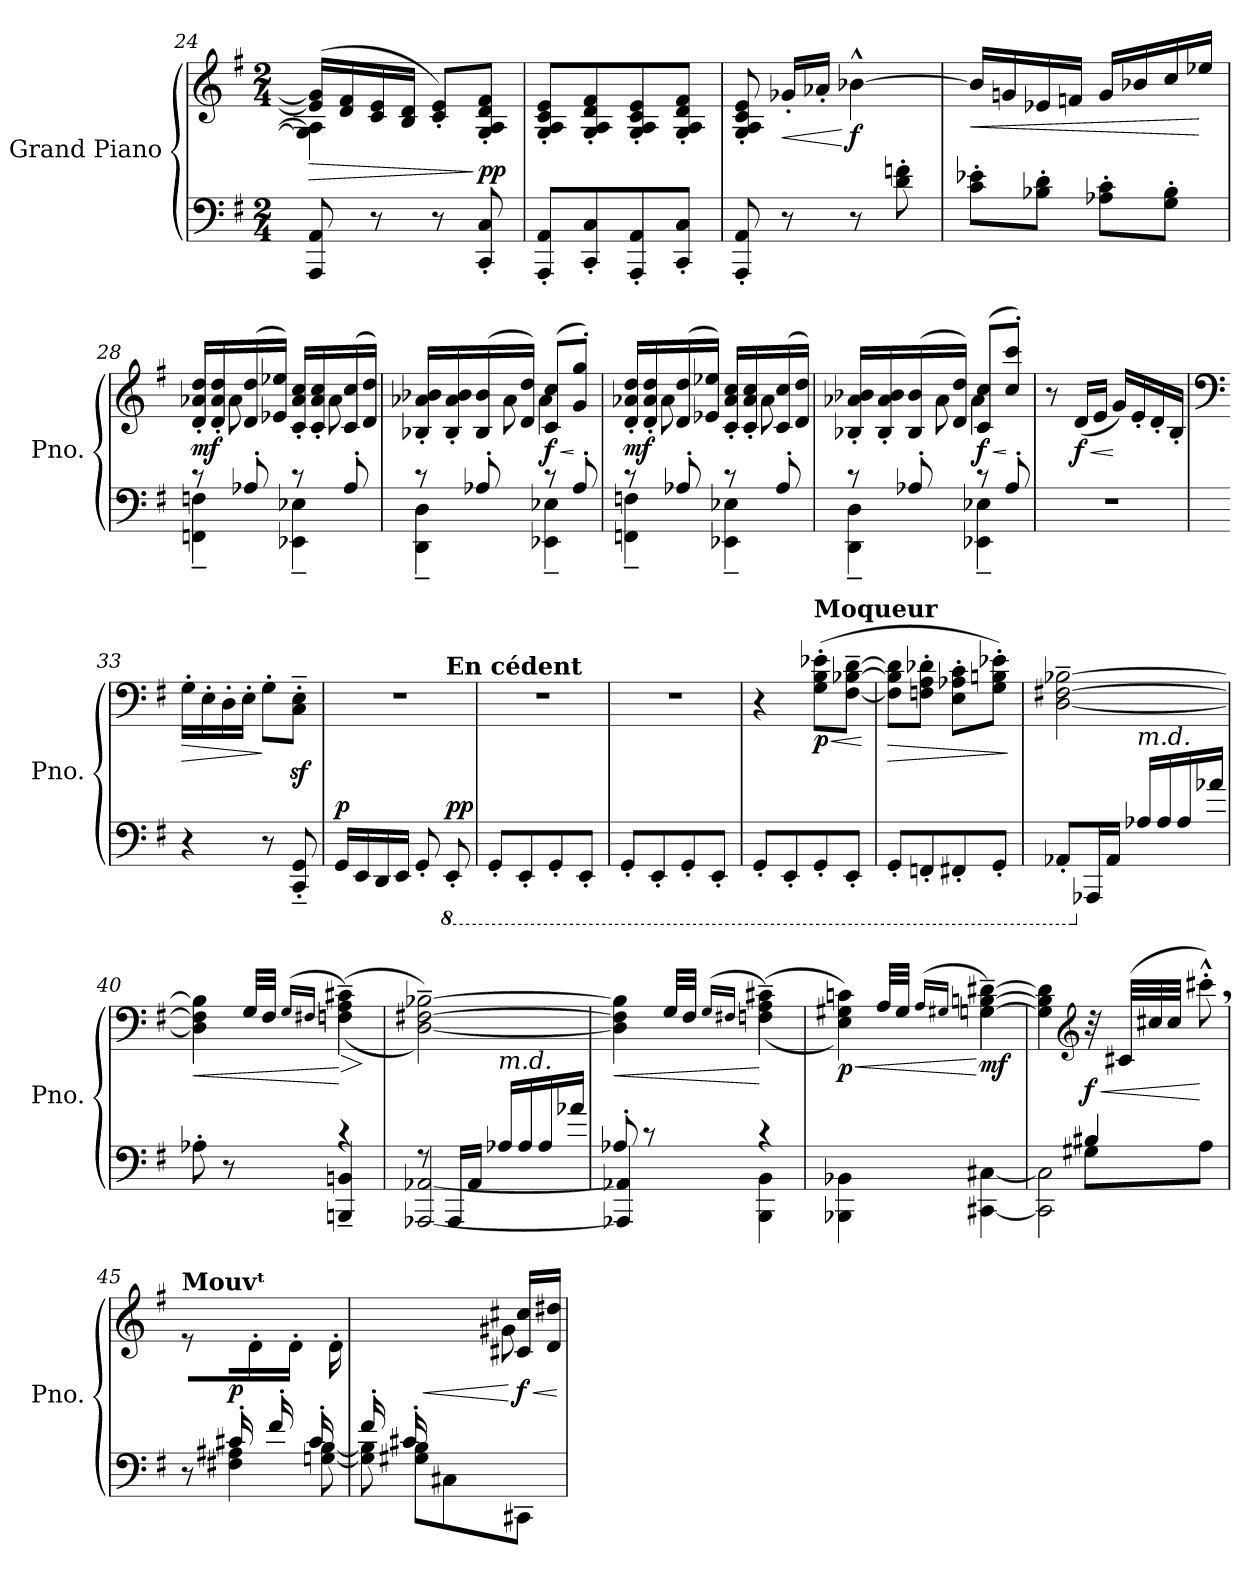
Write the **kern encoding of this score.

**kern	**kern	**dynam
*part1	*part1	*part1
*staff2	*staff1	*staff1/2
*I"Grand Piano	*	*
*I'Pno.	*	*
*clefF4	*clefG2	*
*k[f#]	*k[f#]	*
*M2/4	*M2/4	*
=24	=24	=24
!	!	!LO:HP:b
*	*^	*
8AAA/ 8AA/	(>16e/] 16g/]LL	4G\] 4A\]	>
.	16d/ 16f#/	.	.
8r	16c/ 16e/	.	.
.	16B/ 16d/JJ	.	.
8r	8c/'< 8e/'<L)	4ryy	.
!	!	!	!LO:DY:n=1:b
8CC/' 8C/'	8G/'< 8A/'< 8d/'< 8f#/'<J	.	] pp
*	*v	*v	*
=25	=25	=25
8AAA/' 8AA/'L	8G/' 8A/' 8c/' 8e/'L	.
8CC/' 8C/'	8G/' 8A/' 8d/' 8f#/'	.
8AAA/' 8AA/'	8G/' 8A/' 8c/' 8e/'	.
8CC/' 8C/'J	8G/' 8A/' 8d/' 8f#/'J	.
=26	=26	=26
8AAA/' 8AA/'	8G/' 8A/' 8c/' 8e/'	.
!	!	!LO:HP:b
8r	16g-X'/LL	<
.	16a-X'/JJ	.
!	!	!LO:DY:n=1:b
8r	[4b-X^^\	[ f
8d\' 8fn\'	.	.
!!LO:LB:g=z
=27	=27	=27
!	!	!LO:HP:b
8c\' 8e-X\'L	16b-i/LL]	<
.	16gn/	.
8B-X\' 8d\'J	16e-X/	.
.	16fn/JJ	.
8A-X\' 8c\'L	16g/LL	.
.	16b-/	.
8G\' 8B-\'J	16cc/	.
.	16ee-X/JJ	[
=28	=28	=28
*^	*^	*
!	!	!	!	!LO:DY:b
8r	4FFn\~ 4Fn\~	16d/' 16a-X/' 16dd/'LL	8ryy	mf
.	.	16d/' 16a-/' 16dd/'	.	.
8A-X'/	.	(>16d/ 16dd/	8a-\	.
.	.	16e-X/ 16ee-X/JJ)	.	.
8r	4EE-X\~ 4E-X\~	16c/' 16a-/' 16cc/'LL	8ryy	.
.	.	16c/' 16a-/' 16cc/'	.	.
8A-'/	.	(>16c/ 16cc/	8a-\	.
.	.	16d/ 16dd/JJ)	.	.
=29	=29	=29	=29	=29
8r	4DD\~ 4D\~	16B-X/' 16a-X/' 16b-X/'LL	8ryy	.
.	.	16B-/' 16a-/' 16b-/'	.	.
8A-X'/	.	(>16B-/ 16b-/	8a-\	.
.	.	16d/ 16dd/JJ)	.	.
!	!	!	!	!LO:HP:b
!	!	!	!	!LO:DY:n=1:b
8r	4EE-X\~ 4E-X\~	(<8c/ 8cc/L	4a-\	< f
8A-'/	.	8g/'< 8gg/'<J)	.	[
=30	=30	=30	=30	=30
!	!	!	!	!LO:DY:b
8r	4FFn\~ 4Fn\~	16d/' 16a-X/' 16dd/'LL	8ryy	mf
.	.	16d/' 16a-/' 16dd/'	.	.
8A-X'/	.	(>16d/ 16dd/	8a-\	.
.	.	16e-X/ 16ee-X/JJ)	.	.
8r	4EE-X\~ 4E-X\~	16c/' 16a-/' 16cc/'LL	8ryy	.
.	.	16c/' 16a-/' 16cc/'	.	.
8A-'/	.	(>16c/ 16cc/	8a-\	.
.	.	16d/ 16dd/JJ)	.	.
!!LO:LB:g=z	!!
=31	=31	=31	=31	=31
8r	4DD\~ 4D\~	16B-X/' 16a-X/' 16b-X/'LL	8ryy	.
.	.	16B-/' 16a-/' 16b-/'	.	.
8A-X'/	.	(>16B-/ 16b-/	8a-\	.
.	.	16d/ 16dd/JJ)	.	.
!	!	!	!	!LO:HP:b
!	!	!	!	!LO:DY:n=1:b
8r	4EE-X\~ 4E-X\~	(<8c/ 8cc/L	4a-\	< f
8A-'/	.	8cc/'< 8ccc/'<J)	.	[
*v	*v	*	*	*
*	*v	*v	*
=32	=32	=32
2r	8r	.
!	!	!LO:HP:b
!	!	!LO:DY:n=1:b
.	(<16d/LL	< f
.	16e/JJ	.
.	16g/LL)	[
.	16e'/	.
.	16d'/	.
.	16B'/JJ	.
=33	=33	=33
*	*clefF4	*
!	!	!LO:HP:b
4r	16G'\LL	>
.	16E'\	.
.	16D'\	.
.	16E'\JJ	.
8r	8G'\L	]
8CC/'~ 8GG/'~	8C\z<'~ 8E\z<'~J	.
=34	=34	=34
!	!	!LO:DY:a=2
*	*^	*
16GG/LL	2r	4.ryy	p
16EE/	.	.	.
16DD/	.	.	.
16EE/JJ	.	.	.
8GG'/	.	.	.
*8ba	*	*	*
!	!	!LO:TX:a:B:t=En cédent	!
!	!	!	!LO:DY:a=2
8EEE'/	.	8ryy	pp
*	*v	*v	*
=35	=35	=35
8GGG'/L	2r	.
8EEE'/	.	.
8GGG'/	.	.
8EEE'/J	.	.
!!LO:LB:g=z
=36	=36	=36
8GGG'/L	2r	.
8EEE'/	.	.
8GGG'/	.	.
8EEE'/J	.	.
=37	=37	=37
8GGG'/L	4r	.
8EEE'/	.	.
!	!LO:TX:B:t=Moqueur	!
!	!	!LO:HP:b
!	!	!LO:DY:n=1:b
8GGG'/	(>8G\' 8B\' 8e-X\'L	< p
8EEE'/J	[8F#\~ [8B-X\~ [8d\~J	.
.	.	[
=38	=38	=38
!	!	!LO:HP:b
8GGG'/L	8F#\] 8B-\] 8d\]L	>
8FFFn'/	8Fn\' 8A\' 8d-X\'J	.
8FFF#X'/	8E\' 8A-X\' 8c\'L	.
8GGG'/J	8G\' 8Bn\' 8e-X\'J)	.
.	.	]
=39	=39	=39
8AAA-X'/L	[2D\~ [2F#X\~ [2B-X\~	.
*X8ba	*	*
16AAA-X/L	.	.
16AA-/JJ	.	.
!LO:TX:i:t=m.d.	!	!
16A-X/LL	.	.
16A-/	.	.
16A-/	.	.
16a-X/JJ	.	.
=40	=40	=40
*^	*	*
!	!	!	!LO:HP:b
*	*	*^	*
*	*	*	*^	*
8A-X'\	4ryy	4D\] 4F#\] 4B-\]	8.ryy	4ryy	<
8r	.	.	.	.	.
.	.	.	32G!/LLL	.	.
.	.	.	32F#!/JJJ	.	.
.	.	.	.	(<16qG/LL	.
.	.	.	.	16qF#X/JJ	.
!	!	!	!	!	!LO:HP:n=1:b
4r	4BBBn/~< 4BBn/~<	(<(>4Fn\~ 4A\~ 4c#X\~	4ryy	4Fn\)	[ >
*v	*v	*	*	*	*
*	*v	*v	*v	*
.	.	]
!!LO:LB:g=z
=41	=41	=41
*^	*	*
8r	[2AAA-X/ [2AA-X/	[2D\~ [2F#X\~ [2B-X\~))	.
16AAA-/LL	.	.	.
16AA-/JJ	.	.	.
!LO:TX:i:t=m.d.	!	!	!
16A-X/LL	.	.	.
16A-/	.	.	.
16A-/	.	.	.
16a-X/JJ	.	.	.
=42	=42	=42	=42
!	!	!	!LO:HP:b
*	*	*^	*
*	*	*	*^	*
8A-X'/	4AAA-X/] 4AA-X/]	4D\] 4F#\] 4B-\]	8.ryy	4ryy	<
8r	.	.	.	.	.
.	.	.	32G!/LLL	.	.
.	.	.	32F#!/JJJ	.	.
.	.	.	.	(<16qG/LL	.
.	.	.	.	16qF#X/JJ	.
4r	4BBB\ 4BB\	(>(>4Fn\~> 4A\~> 4c#X\~>	4ryy	4Fn\)	[
=43	=43	=43	=43	=43	=43
!	!	!	!	!	!LO:HP:b
!	!	!	!	!	!LO:DY:n=1:b
2ryy	4BBB-X\ 4BB-X\	4E\ 4G#X\ 4cn\))	8.ryy	4ryy	< p
.	.	.	32A!/LLL	.	.
.	.	.	32G#!/JJJ	.	.
.	.	.	.	(<16qA/LL	.
.	.	.	.	16qG#X/JJ	.
!	!	!	!	!	!LO:DY:n=2:b
.	[4CC#X\ [4C#X\	[4Gn\~ [4Bn\~ [4d#X\~	4ryy	4Gn\)	[ mf
*	*	*v	*v	*v	*
=44	=44	=44	=44
*	*^	*	*
4ryy	2CC#\] 2C#\]	4ryy	4G\] 4B\] 4d#\]	.
*	*	*	*clefG2	*
!	!	!	!	!LO:HP:b
!	!	!	!	!LO:DY:n=1:b
4B#X/	.	8G#X\L	32r	< f
.	.	.	(>32c#X/LLL	.
.	.	.	32cc#X/	.
.	.	.	32cc#/JJJ	.
.	.	8A\J	8ccc#X'^^,\)	[
!!LO:PB:g=z
=45	=45	=45	=45	=45
!	!	!	!LO:TX:a:B:t=Mouvᵗ	!
*	*v	*v	*	*
8ryy	8r	8r	.
!	!	!	!LO:DY:b
16c#X'>/LL	4F#X\ 4A#X\	16ryy	p
16ryy	.	16d'\	.
16f#'>/	.	16ryy	.
16ryy	.	16d'\JJ	.
16c#'>/LL	[8Gn\ [8B\	16ryy	.
16ryy	.	16d'\	.
=46	=46	=46	=46
*	*	*^	*
16f#'/	8G\] 8B\]	16ryy	4.ryy	.
16ryy	.	16d'>\JJ	.	.
16c#X'>/LL	8G#X\ 8B\L	16ryy	.	.
!	!	!	!	!LO:HP:b
4ryy	.	16d#X'>\	.	<
.	8C#X\	16f#'>\	.	.
.	.	16d#'>\JJ	.	.
!	!	!	!	!LO:HP:n=1:b
!	!	!	!	!LO:DY:n=1:b
.	8CC#X\J	16c#/ 16cc#X/LL	8g#X\	[ < f
16ryy	.	16d#/ 16dd#X/JJ	.	.
*v	*v	*	*	*
*	*v	*v	*
.	.	[
=	=	=
*-	*-	*-
